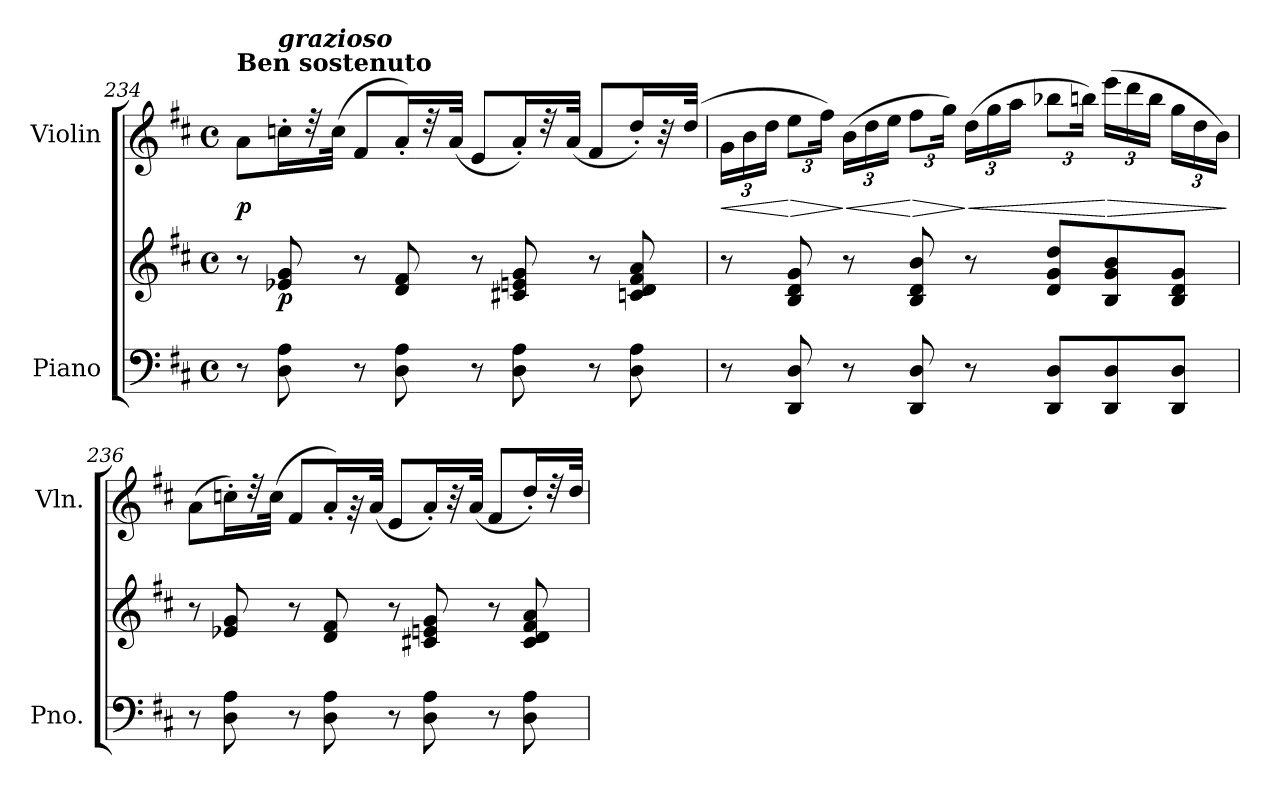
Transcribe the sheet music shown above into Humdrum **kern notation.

**kern	**kern	**dynam	**kern	**dynam
*part2	*part2	*part2	*part1	*part1
*staff3	*staff2	*staff2/3	*staff1	*staff1
*I"Piano	*	*	*I"Violin	*
*I'Pno.	*	*	*I'Vln.	*
!!LO:LB:g=z
*clefF4	*clefG2	*	*clefG2	*
*k[f#c#]	*k[f#c#]	*	*k[f#c#]	*
*M4/4	*M4/4	*	*M4/4	*
*met(c)	*met(c)	*	*met(c)	*
=234	=234	=234	=234	=234
!	!	!	!LO:TX:a:B:t=Ben sostenuto	!
!	!	!	!	!LO:DY:b
8r	8r	.	8a\L	p
!	!	!	!LO:TX:a:Bi:t=grazioso	!
!	!	!LO:DY:b	!	!
8D\ 8A\	8e-X/ 8g/	p	16ccn'\L	.
.	.	.	32r	.
.	.	.	(32cc\JJk	.
8r	8r	.	8f#/L	.
8D\ 8A\	8d/ 8f#/	.	16a'/L)	.
.	.	.	32rdd	.
.	.	.	(32a/JJk	.
8r	8r	.	8e/L	.
8D\ 8A\	8c#X/ 8en/ 8g/	.	16a'/L)	.
.	.	.	32rdd	.
.	.	.	(32a/JJk	.
8r	8r	.	8f#/L	.
8D\ 8A\	8cn/ 8d/ 8f#/ 8a/	.	16dd'/L)	.
.	.	.	32r	.
.	.	.	(>32dd/JJk	.
=235	=235	=235	=235	=235
*	*	*	*Xbrackettup	*
!	!	!	!	!LO:HP:b
8r	8r	.	24g\LL	<
.	.	.	24b\	.
.	.	.	24dd\JJ	.
!	!	!	!	!LO:HP:n=1:b
8DD/ 8D/	8B/ 8d/ 8g/	.	12ee\L	[ >
.	.	.	24ff#\Jk)	.
!	!	!	!	!LO:HP:n=1:b
8r	8r	.	(24b\LL	] <
.	.	.	24dd\	.
.	.	.	24ee\JJ	.
!	!	!	!	!LO:HP:n=1:b
8DD/ 8D/	8B/ 8d/ 8b/	.	12ff#\L	[ >
.	.	.	24gg\Jk)	.
!	!	!	!	!LO:HP:n=1:b
8r	8r	.	(24dd\LL	] <
.	.	.	24gg\	.
.	.	.	24aa\JJ	.
8DD/ 8D/L	8d/ 8g/ 8dd/L	.	12bb-X\L	.
.	.	.	24bbn\Jk)	.
!	!	!	!	!LO:HP:n=1:b
8DD/ 8D/	8B/ 8g/ 8b/	.	(24eee\LL	[ >
.	.	.	24ddd\	.
.	.	.	24bb\JJ	.
8DD/ 8D/J	8B/ 8d/ 8g/J	.	24gg\LL	.
.	.	.	24dd\	.
.	.	.	24b\JJ)	.
.	.	.	.	]
!!LO:LB:g=z
=236	=236	=236	=236	=236
8r	8r	.	(8a\L	.
8D\ 8A\	8e-X/ 8g/	.	16ccn'\L)	.
.	.	.	32r	.
.	.	.	(32cc\JJk	.
8r	8r	.	8f#/L	.
8D\ 8A\	8d/ 8f#/	.	16a'/L)	.
.	.	.	32rg	.
.	.	.	(32a/JJk	.
8r	8r	.	8e/L	.
8D\ 8A\	8c#X/ 8en/ 8g/	.	16a'/L)	.
.	.	.	32r	.
.	.	.	(32a/JJk	.
8r	8r	.	8f#/L	.
8D\ 8A\	8c#/ 8d/ 8f#/ 8a/	.	16dd'/L)	.
.	.	.	32rdd	.
.	.	.	32dd/JJk	.
=	=	=	=	=
*-	*-	*-	*-	*-
